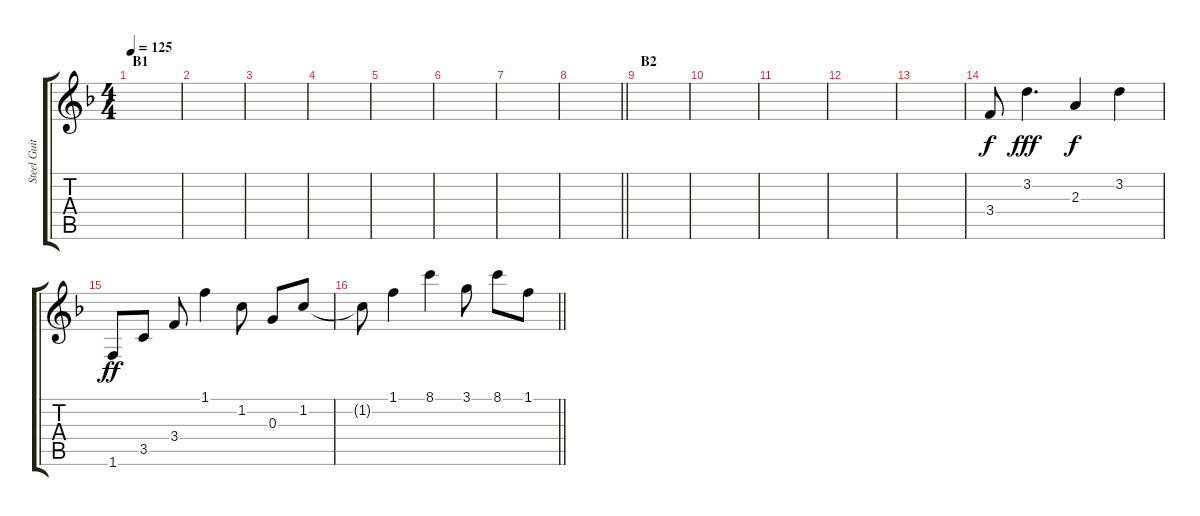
\track ("Steel Guitar" "Steel Guit") {instrument acousticguitarsteel}
\staff {score tabs}
\tuning (E4 B3 G3 D3 A2 E2) {hide}
\ts (4 4)
\section ("" "B1")
\tempo 125
\clef g2
\ks f
|
|
|
|
|
|
|
\barLineRight lightlight
|
\section ("" "B2")
|
|
|
|
|
3.4.8{dy f} 3.2.4{d dy fff} 2.3.4{dy f} 3.2.4 |
1.6.8{dy ff} 3.5.8 3.4.8 1.1.4 1.2.8 0.3.8 1.2.8 |
\barLineRight lightlight
1.2{t}.8 1.1.4 8.1.4 3.1.8 8.1.8 1.1.8
